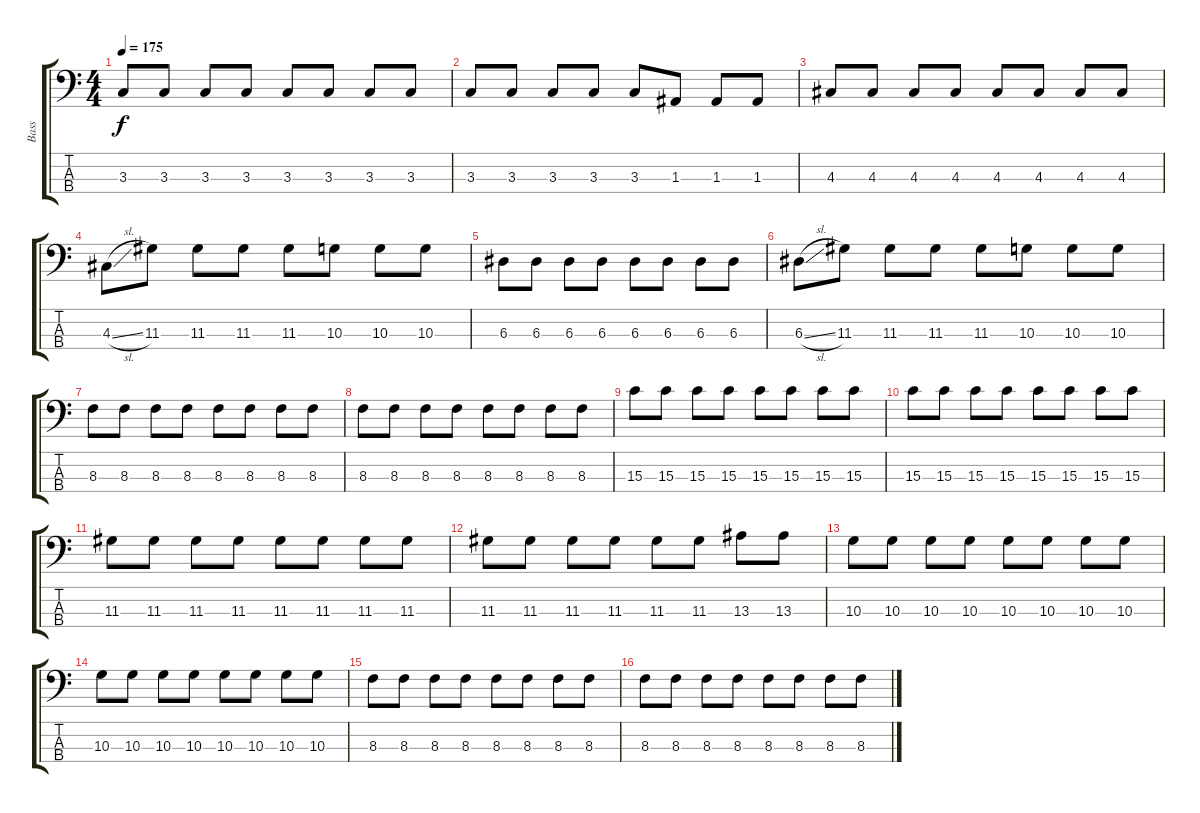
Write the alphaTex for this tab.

\track ("Bass" "Bass") {instrument electricbassfinger}
\staff {score tabs}
\tuning (G2 D2 A1 E1) {hide}
\ts (4 4)
\tempo 175
\clef f4
\ks c
3.3.8{dy f} 3.3.8 3.3.8 3.3.8 3.3.8 3.3.8 3.3.8 3.3.8 |
3.3.8 3.3.8 3.3.8 3.3.8 3.3.8 1.3.8 1.3.8 1.3.8 |
4.3.8 4.3.8 4.3.8 4.3.8 4.3.8 4.3.8 4.3.8 4.3.8 |
4.3{sl}.8 11.3.8 11.3.8 11.3.8 11.3.8 10.3.8 10.3.8 10.3.8 |
6.3.8 6.3.8 6.3.8 6.3.8 6.3.8 6.3.8 6.3.8 6.3.8 |
6.3{sl}.8 11.3.8 11.3.8 11.3.8 11.3.8 10.3.8 10.3.8 10.3.8 |
8.3.8 8.3.8 8.3.8 8.3.8 8.3.8 8.3.8 8.3.8 8.3.8 |
8.3.8 8.3.8 8.3.8 8.3.8 8.3.8 8.3.8 8.3.8 8.3.8 |
15.3.8 15.3.8 15.3.8 15.3.8 15.3.8 15.3.8 15.3.8 15.3.8 |
15.3.8 15.3.8 15.3.8 15.3.8 15.3.8 15.3.8 15.3.8 15.3.8 |
11.3.8 11.3.8 11.3.8 11.3.8 11.3.8 11.3.8 11.3.8 11.3.8 |
11.3.8 11.3.8 11.3.8 11.3.8 11.3.8 11.3.8 13.3.8 13.3.8 |
10.3.8 10.3.8 10.3.8 10.3.8 10.3.8 10.3.8 10.3.8 10.3.8 |
10.3.8 10.3.8 10.3.8 10.3.8 10.3.8 10.3.8 10.3.8 10.3.8 |
8.3.8 8.3.8 8.3.8 8.3.8 8.3.8 8.3.8 8.3.8 8.3.8 |
8.3.8 8.3.8 8.3.8 8.3.8 8.3.8 8.3.8 8.3.8 8.3.8
